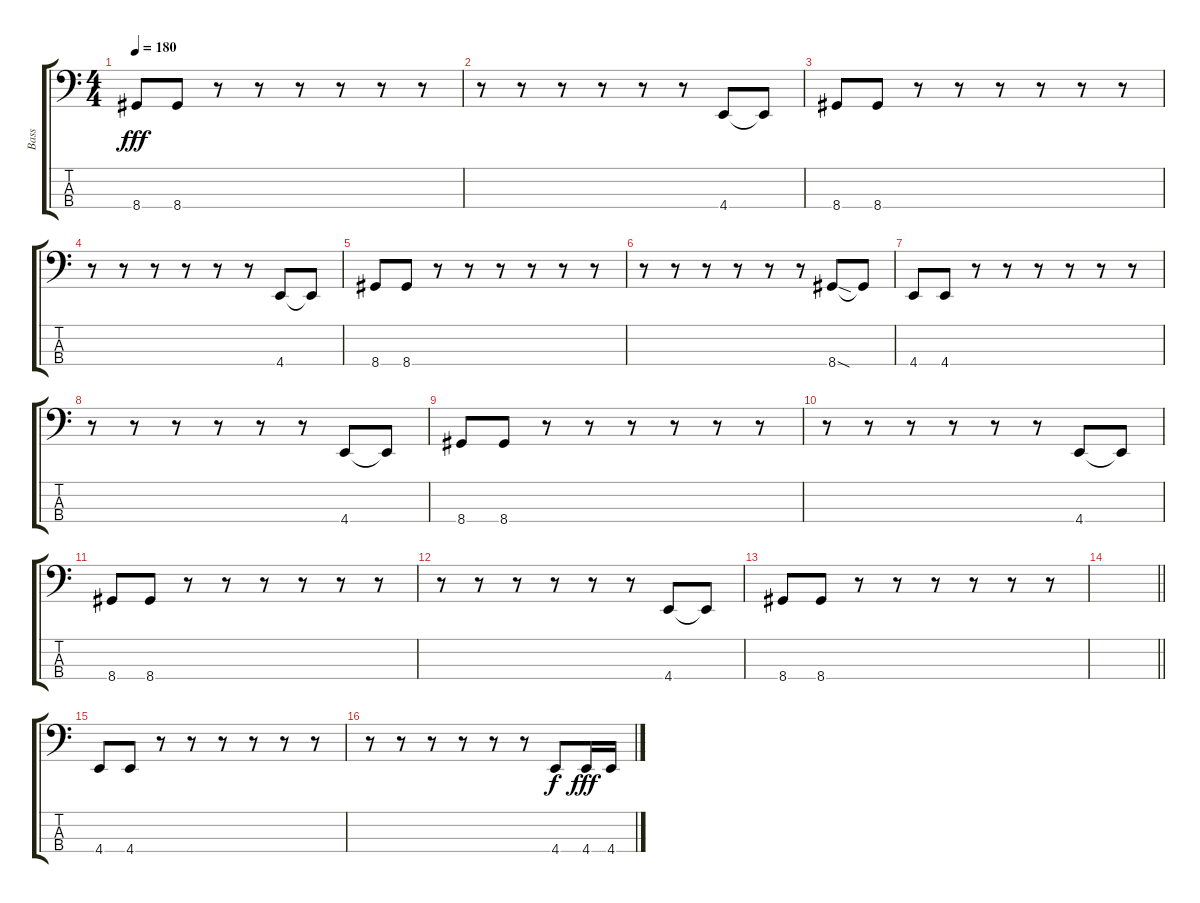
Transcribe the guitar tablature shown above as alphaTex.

\track ("Bass" "Bass") {instrument electricbasspick}
\staff {score tabs}
\tuning (F2 C2 G1 C1) {hide}
\ts (4 4)
\tempo 180
\clef f4
\ks c
8.4.8{dy fff} 8.4.8 r.8 r.8 r.8 r.8 r.8 r.8 |
r.8 r.8 r.8 r.8 r.8 r.8 4.4.8 4.4{t}.8 |
8.4.8 8.4.8 r.8 r.8 r.8 r.8 r.8 r.8 |
r.8 r.8 r.8 r.8 r.8 r.8 4.4.8 4.4{t}.8 |
8.4.8 8.4.8 r.8 r.8 r.8 r.8 r.8 r.8 |
r.8 r.8 r.8 r.8 r.8 r.8 8.4{sod}.8 8.4{t}.8 |
4.4.8 4.4.8 r.8 r.8 r.8 r.8 r.8 r.8 |
r.8 r.8 r.8 r.8 r.8 r.8 4.4.8 4.4{t}.8 |
8.4.8 8.4.8 r.8 r.8 r.8 r.8 r.8 r.8 |
r.8 r.8 r.8 r.8 r.8 r.8 4.4.8 4.4{t}.8 |
8.4.8 8.4.8 r.8 r.8 r.8 r.8 r.8 r.8 |
r.8 r.8 r.8 r.8 r.8 r.8 4.4.8 4.4{t}.8 |
8.4.8 8.4.8 r.8 r.8 r.8 r.8 r.8 r.8 |
\barLineRight lightlight
|
\section ("" "")
4.4.8 4.4.8 r.8 r.8 r.8 r.8 r.8 r.8 |
r.8 r.8 r.8 r.8 r.8 r.8 4.4.8{dy f} 4.4.16{dy fff} 4.4.16
